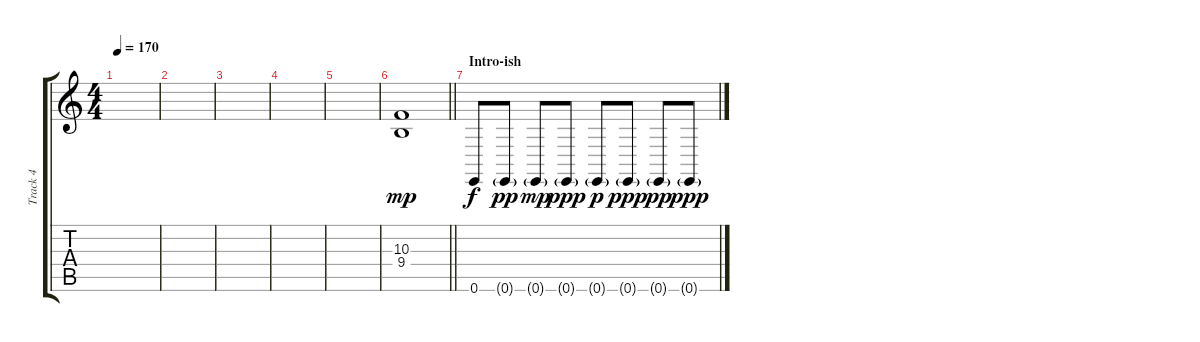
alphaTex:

\track ("Track 4" "Track 4") {instrument reversecymbal}
\staff {score tabs}
\tuning (E4 B3 G3 D3 A2 E2) {hide}
\ts (4 4)
\tempo 170
\clef g2
\ks c
|
|
|
|
|
\barLineRight lightlight
(10.3 9.4).1{dy mp instrument reversecymbal} |
\section ("" "Intro-ish")
0.6.8{dy f volume 16 instrument synthdrum} 0.6{g}.8{dy pp} 0.6{g}.8{dy mp} 0.6{g}.8{dy ppp} 0.6{g}.8{dy p} 0.6{g}.8{dy ppp} 0.6{g}.8{dy pp} 0.6{g}.8{dy ppp}
